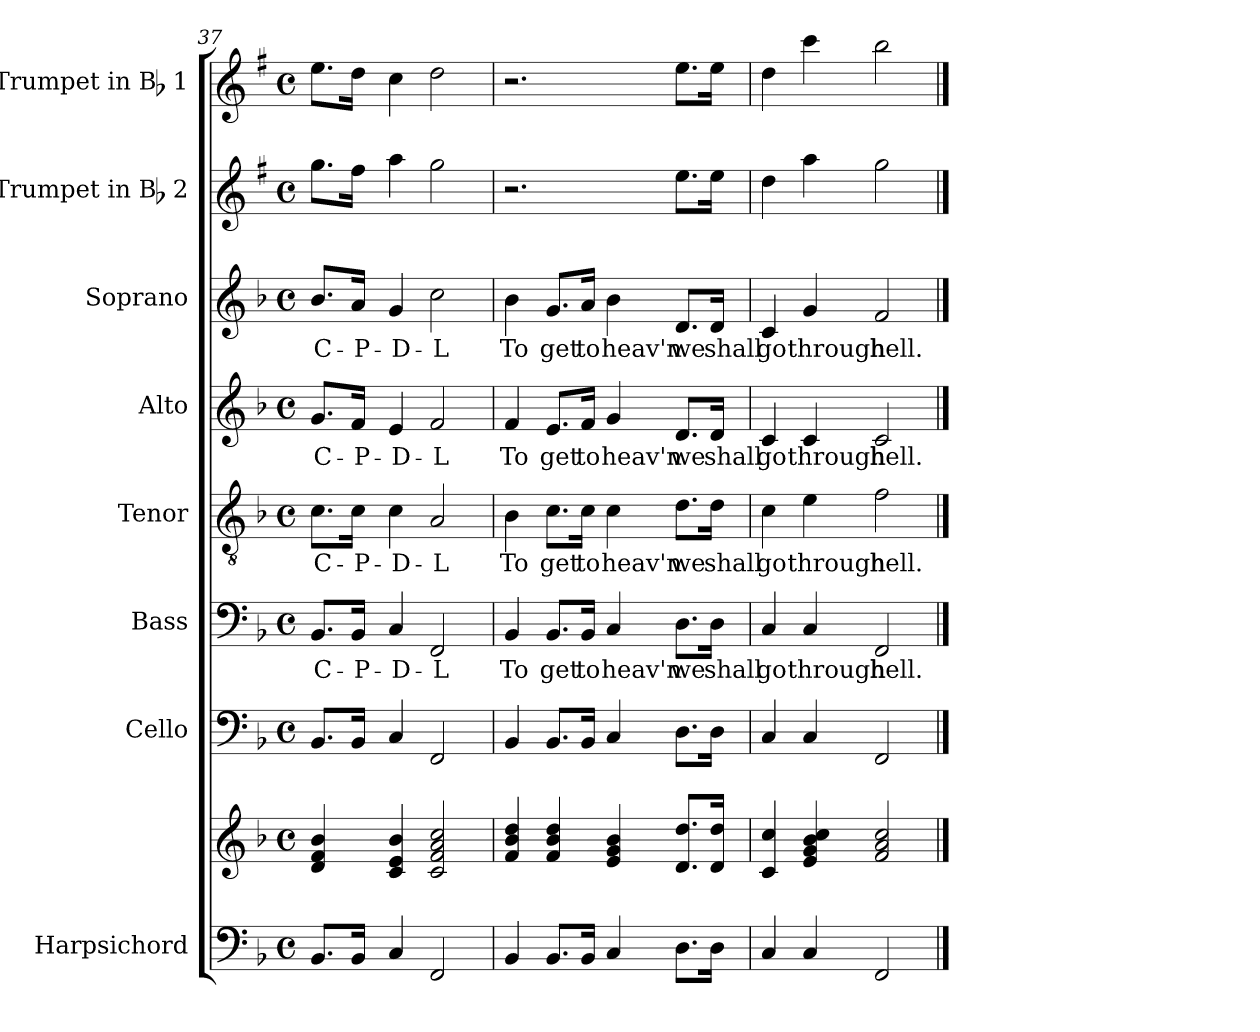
**kern	**kern	**kern	**kern	**text	**kern	**text	**kern	**text	**kern	**text	**kern	**kern
*part8	*part8	*part7	*part6	*part6	*part5	*part5	*part4	*part4	*part3	*part3	*part2	*part1
*staff9	*staff8	*staff7	*staff6	*staff6	*staff5	*staff5	*staff4	*staff4	*staff3	*staff3	*staff2	*staff1
*I"Harpsichord	*	*I"Cello	*I"Bass	*	*I"Tenor	*	*I"Alto	*	*I"Soprano	*	*I"Trumpet in Bb 2	*I"Trumpet in Bb 1
*I'Hpschd	*	*	*	*	*	*	*	*	*	*	*I'Tpt	*I'Tpt
*clefF4	*clefG2	*clefF4	*clefF4	*	*clefGv2	*	*clefG2	*	*clefG2	*	*clefG2	*clefG2
*	*	*	*	*	*	*	*	*	*	*	*ITrd1c2	*ITrd1c2
*k[b-]	*k[b-]	*k[b-]	*k[b-]	*	*k[b-]	*	*k[b-]	*	*k[b-]	*	*k[b-]	*k[b-]
*d:	*d:	*d:	*d:	*	*d:	*	*d:	*	*d:	*	*d:	*d:
*M4/4	*M4/4	*M4/4	*M4/4	*	*M4/4	*	*M4/4	*	*M4/4	*	*M4/4	*M4/4
*met(c)	*met(c)	*met(c)	*met(c)	*	*met(c)	*	*met(c)	*	*met(c)	*	*met(c)	*met(c)
=37	=37	=37	=37	=37	=37	=37	=37	=37	=37	=37	=37	=37
8.BB-/L	4d/ 4f/ 4b-/	8.BB-/L	8.BB-/L	C-	8.c\L	C-	8.g/L	C-	8.b-/L	C-	8.ff\L	8.dd\L
16BB-/Jk	.	16BB-/Jk	16BB-/Jk	-P-	16c\Jk	-P-	16f/Jk	-P-	16a/Jk	-P-	16ee\Jk	16cc\Jk
4C/	4c/ 4e/ 4b-/	4C/	4C/	-D-	4c\	-D-	4e/	-D-	4g/	-D-	4gg\	4b-\
2FF/	2c/ 2f/ 2a/ 2cc/	2FF/	2FF/	-L	2A/	-L	2f/	-L	2cc\	-L	2ff\	2cc\
=38	=38	=38	=38	=38	=38	=38	=38	=38	=38	=38	=38	=38
4BB-/	4f/ 4b-/ 4dd/	4BB-/	4BB-/	To	4B-\	To	4f/	To	4b-\	To	2.r	2.r
8.BB-/L	4f/ 4b-/ 4dd/	8.BB-/L	8.BB-/L	get	8.c\L	get	8.e/L	get	8.g/L	get	.	.
16BB-/Jk	.	16BB-/Jk	16BB-/Jk	to	16c\Jk	to	16f/Jk	to	16a/Jk	to	.	.
4C/	4e/ 4g/ 4b-/	4C/	4C/	heav'n	4c\	heav'n	4g/	heav'n	4b-\	heav'n	.	.
8.D\L	8.d/ 8.dd/L	8.D\L	8.D\L	we	8.d\L	we	8.d/L	we	8.d/L	we	8.dd\L	8.dd\L
16D\Jk	16d/ 16dd/Jk	16D\Jk	16D\Jk	shall	16d\Jk	shall	16d/Jk	shall	16d/Jk	shall	16dd\Jk	16dd\Jk
=39	=39	=39	=39	=39	=39	=39	=39	=39	=39	=39	=39	=39
4C/	4c/ 4cc/	4C/	4C/	go	4c\	go	4c/	go	4c/	go	4cc\	4cc\
4C/	4e/ 4g/ 4b-/ 4cc/	4C/	4C/	through	4e\	through	4c/	through	4g/	through	4gg\	4bb-\
2FF/	2f/ 2a/ 2cc/	2FF/	2FF/	hell.	2f\	hell.	2c/	hell.	2f/	hell.	2ff\	2aa\
==	==	==	==	==	==	==	==	==	==	==	==	==
*-	*-	*-	*-	*-	*-	*-	*-	*-	*-	*-	*-	*-
